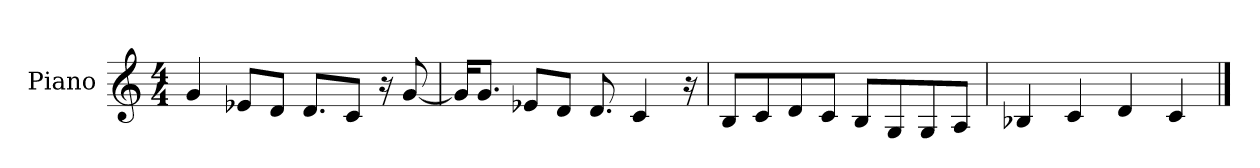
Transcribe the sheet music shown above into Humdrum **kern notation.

**kern
*part1
*staff1
*I"Piano
*I'Pno.
*clefG2
*k[]
*M4/4
=1
4g/
8e-X/L
8d/J
8.d/L
8c/J
16r
[8g/
=2
16g/KL]
8.g/J
8e-X/L
8d/J
8.d/
4c/
16r
=3
8B/L
8c/
8d/
8c/J
8B/L
8G/
8G/
8A/J
=4
4B-X/
4c/
4d/
4c/
==
*-
